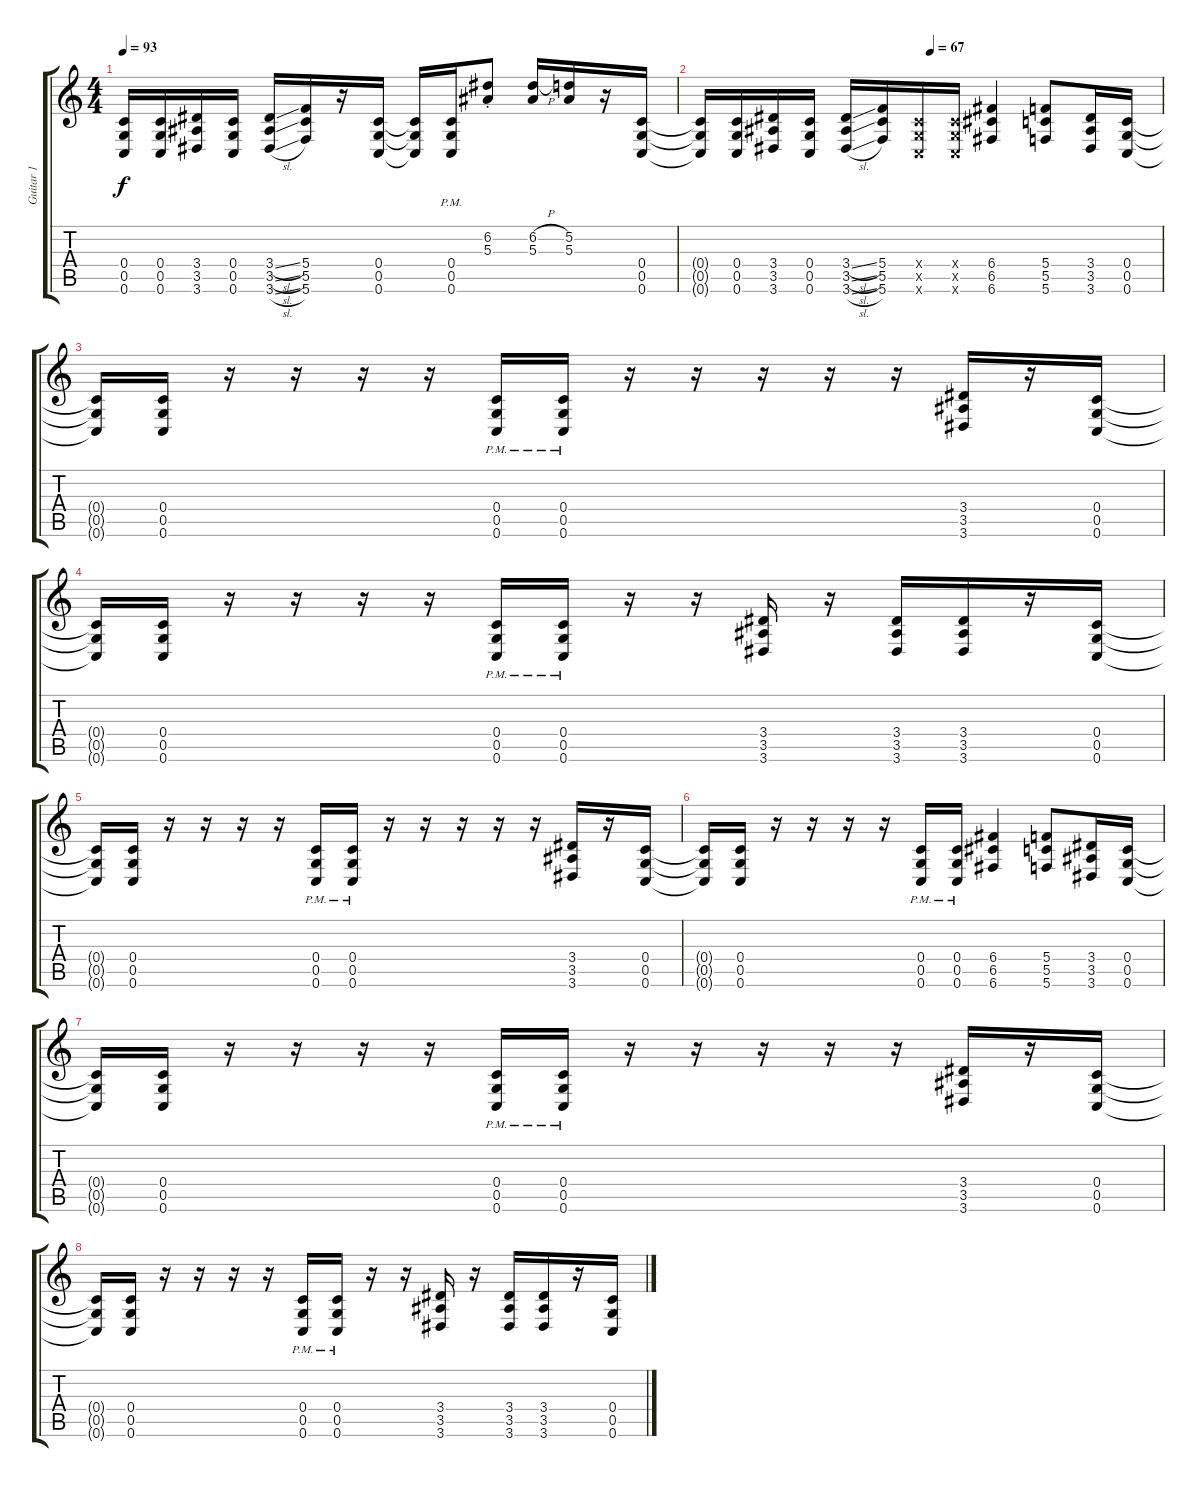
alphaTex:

\track ("Guitar 1" "Guitar 1") {instrument distortionguitar}
\staff {score tabs}
\tuning (D4 A3 F3 C3 G2 C2) {hide}
\ts (4 4)
\tempo 93
\clef g2
\ks c
(0.4{t} 0.5{t} 0.6{t}).16{dy f} (0.4 0.5 0.6).16 (3.4 3.5 3.6).16 (0.4 0.5 0.6).16 (3.4{sl} 3.5{sl} 3.6{sl}).16 (5.4 5.5 5.6).16 r.16 (0.4 0.5 0.6).16 (0.4{t} 0.5{t} 0.6{t}).16 (0.4{pm} 0.5{pm} 0.6{pm}).16 (6.2{st} 5.3{st}).8 (6.2{h} 5.3).16 (5.2 5.3).16 r.16 (0.4 0.5 0.6).16 |
\tempo (67 0.5)
(0.4{t} 0.5{t} 0.6{t}).16 (0.4 0.5 0.6).16 (3.4 3.5 3.6).16 (0.4 0.5 0.6).16 (3.4{sl} 3.5{sl} 3.6{sl}).16 (5.4 5.5 5.6).16 (0.4{x} 0.5{x} 0.6{x}).16 (0.4{x} 0.5{x} 0.6{x}).16 (6.4 6.5 6.6).4 (5.4 5.5 5.6).8 (3.4 3.5 3.6).16 (0.4 0.5 0.6).16 |
(0.4{t} 0.5{t} 0.6{t}).16 (0.4 0.5 0.6).16 r.16 r.16 r.16 r.16 (0.4{pm} 0.5{pm} 0.6{pm}).16 (0.4{pm} 0.5{pm} 0.6{pm}).16 r.16 r.16 r.16 r.16 r.16 (3.4 3.5 3.6).16 r.16 (0.4 0.5 0.6).16 |
(0.4{t} 0.5{t} 0.6{t}).16 (0.4 0.5 0.6).16 r.16 r.16 r.16 r.16 (0.4{pm} 0.5{pm} 0.6{pm}).16 (0.4{pm} 0.5{pm} 0.6{pm}).16 r.16 r.16 (3.4 3.5 3.6).16 r.16 (3.4 3.5 3.6).16 (3.4 3.5 3.6).16 r.16 (0.4 0.5 0.6).16 |
(0.4{t} 0.5{t} 0.6{t}).16 (0.4 0.5 0.6).16 r.16 r.16 r.16 r.16 (0.4{pm} 0.5{pm} 0.6{pm}).16 (0.4{pm} 0.5{pm} 0.6{pm}).16 r.16 r.16 r.16 r.16 r.16 (3.4 3.5 3.6).16 r.16 (0.4 0.5 0.6).16 |
(0.4{t} 0.5{t} 0.6{t}).16 (0.4 0.5 0.6).16 r.16 r.16 r.16 r.16 (0.4{pm} 0.5{pm} 0.6{pm}).16 (0.4{pm} 0.5{pm} 0.6{pm}).16 (6.4 6.5 6.6).4 (5.4 5.5 5.6).8 (3.4 3.5 3.6).16 (0.4 0.5 0.6).16 |
(0.4{t} 0.5{t} 0.6{t}).16 (0.4 0.5 0.6).16 r.16 r.16 r.16 r.16 (0.4{pm} 0.5{pm} 0.6{pm}).16 (0.4{pm} 0.5{pm} 0.6{pm}).16 r.16 r.16 r.16 r.16 r.16 (3.4 3.5 3.6).16 r.16 (0.4 0.5 0.6).16 |
(0.4{t} 0.5{t} 0.6{t}).16 (0.4 0.5 0.6).16 r.16 r.16 r.16 r.16 (0.4{pm} 0.5{pm} 0.6{pm}).16 (0.4{pm} 0.5{pm} 0.6{pm}).16 r.16 r.16 (3.4 3.5 3.6).16 r.16 (3.4 3.5 3.6).16 (3.4 3.5 3.6).16 r.16 (0.4 0.5 0.6).16
